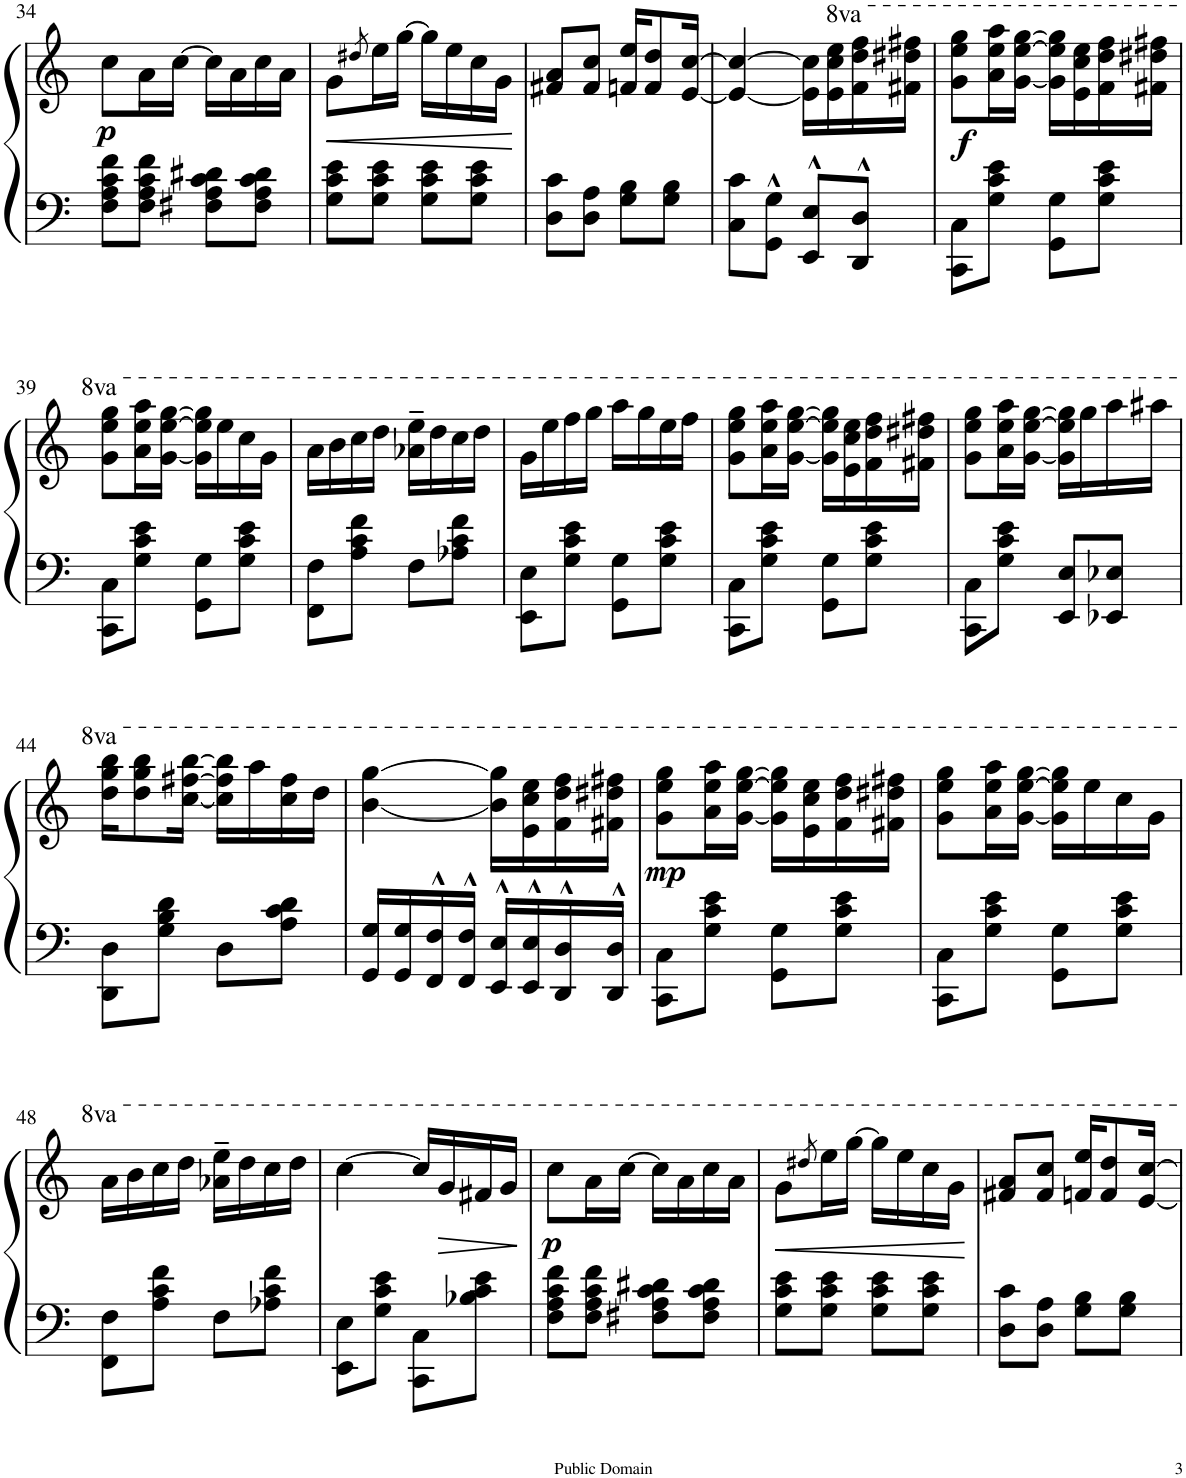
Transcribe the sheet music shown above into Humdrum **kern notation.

**kern	**kern	**dynam
*part1	*part1	*part1
*staff2	*staff1	*staff1/2
*I"Honky Tonk Piano	*	*
*I'Hnk. Pno.	*	*
!!LO:PB:g=z
*clefF4	*clefG2	*
*k[]	*k[]	*
*M2/4	*M2/4	*
=34	=34	=34
!	!	!LO:DY:b
8F\ 8A\ 8c\ 8f\L	8cc\L	p
8F\ 8A\ 8c\ 8f\J	16a\L	.
.	[16cc\JJ	.
8F#X\ 8A\ 8c\ 8d#X\L	16cc\LL]	.
.	16a\	.
8F#\ 8A\ 8c\ 8d#\J	16cc\	.
.	16a\JJ	.
=35	=35	=35
!	!	!LO:HP:b
8G\ 8c\ 8e\L	8g\L	<
.	8qdd#X/	.
8G\ 8c\ 8e\J	16ee\L	.
.	[16gg\JJ	.
8G\ 8c\ 8e\L	16gg\LL]	.
.	16ee\	.
8G\ 8c\ 8e\J	16cc\	.
.	16g\JJ	.
.	.	[
=36	=36	=36
8D\ 8c\L	8f#X/ 8a/L	.
8D\ 8A\J	8f#/ 8cc/J	.
8G\ 8B\L	16fn/ 16ee/KL	.
.	8f/ 8dd/	.
8G\ 8B\J	.	.
.	[16e/ [16cc/Jk	.
=37	=37	=37
8C\ 8c\L	4e/_ 4cc/_	.
8GG\^^ 8G\^^J	.	.
8EE/^^ 8E/^^L	16e\] 16cc\]LL	.
.	16ee\ 16ccc\ 16eee\	.
8DD/^^ 8D/^^J	16ff\ 16ddd\ 16fff\	.
.	16ff#X\ 16ddd#X\ 16fff#X\JJ	.
=38	=38	=38
!	!	!LO:DY:b
8CC\ 8C\L	8gg\ 8eee\ 8ggg\L	f
8G\ 8c\ 8e\J	16aa\ 16eee\ 16aaa\L	.
.	[16gg\ [16eee\ [16ggg\JJ	.
8GG\ 8G\L	16gg\] 16eee\] 16ggg\]LL	.
.	16ee\ 16ccc\ 16eee\	.
8G\ 8c\ 8e\J	16ff\ 16ddd\ 16fff\	.
.	16ff#X\ 16ddd#X\ 16fff#X\JJ	.
!!LO:LB:g=z
=39	=39	=39
8CC\ 8C\L	8gg\ 8eee\ 8ggg\L	.
8G\ 8c\ 8e\J	16aa\ 16eee\ 16aaa\L	.
.	[16gg\ [16eee\ [16ggg\JJ	.
8GG\ 8G\L	16gg\] 16eee\] 16ggg\]LL	.
.	16eee\	.
8G\ 8c\ 8e\J	16ccc\	.
.	16gg\JJ	.
=40	=40	=40
8FF\ 8F\L	16aa\LL	.
.	16bb\	.
8A\ 8c\ 8f\J	16ccc\	.
.	16ddd\JJ	.
8F\L	16aa-X\~ 16eee\~LL	.
.	16ddd\	.
8A-X\ 8c\ 8f\J	16ccc\	.
.	16ddd\JJ	.
=41	=41	=41
8EE\ 8E\L	16gg\LL	.
.	16eee\	.
8G\ 8c\ 8e\J	16fff\	.
.	16ggg\JJ	.
8GG\ 8G\L	16aaa\LL	.
.	16ggg\	.
8G\ 8c\ 8e\J	16eee\	.
.	16fff\JJ	.
=42	=42	=42
8CC\ 8C\L	8gg\ 8eee\ 8ggg\L	.
8G\ 8c\ 8e\J	16aa\ 16eee\ 16aaa\L	.
.	[16gg\ [16eee\ [16ggg\JJ	.
8GG\ 8G\L	16gg\] 16eee\] 16ggg\]LL	.
.	16ee\ 16ccc\ 16eee\	.
8G\ 8c\ 8e\J	16ff\ 16ddd\ 16fff\	.
.	16ff#X\ 16ddd#X\ 16fff#X\JJ	.
=43	=43	=43
8CC\ 8C\L	8gg\ 8eee\ 8ggg\L	.
8G\ 8c\ 8e\J	16aa\ 16eee\ 16aaa\L	.
.	[16gg\ [16eee\ [16ggg\JJ	.
8EE/ 8E/L	16gg\] 16eee\] 16ggg\]LL	.
.	16ggg\	.
8EE-X/ 8E-X/J	16aaa\	.
.	16aaa#X\JJ	.
!!LO:LB:g=z
=44	=44	=44
8DD\ 8D\L	16ddd\ 16ggg\ 16bbb\KL	.
.	8ddd\ 8ggg\ 8bbb\	.
8G\ 8B\ 8d\J	.	.
.	[16ccc\ [16fff#X\ [16bbb\Jk	.
8D\L	16ccc\] 16fff#\] 16bbb\]LL	.
.	16aaa\	.
8A\ 8c\ 8d\J	16ccc\ 16fff#\	.
.	16ddd\JJ	.
=45	=45	=45
16GG/ 16G/LL	[4bb\ [4ggg\	.
16GG/ 16G/	.	.
16FF/^^ 16F/^^	.	.
16FF/^^ 16F/^^JJ	.	.
16EE/^^ 16E/^^LL	16bb\] 16ggg\]LL	.
16EE/^^ 16E/^^	16ee\ 16ccc\ 16eee\	.
16DD/^^ 16D/^^	16ff\ 16ddd\ 16fff\	.
16DD/^^ 16D/^^JJ	16ff#X\ 16ddd#X\ 16fff#X\JJ	.
=46	=46	=46
!	!	!LO:DY:b
8CC\ 8C\L	8gg\ 8eee\ 8ggg\L	mp
8G\ 8c\ 8e\J	16aa\ 16eee\ 16aaa\L	.
.	[16gg\ [16eee\ [16ggg\JJ	.
8GG\ 8G\L	16gg\] 16eee\] 16ggg\]LL	.
.	16ee\ 16ccc\ 16eee\	.
8G\ 8c\ 8e\J	16ff\ 16ddd\ 16fff\	.
.	16ff#X\ 16ddd#X\ 16fff#X\JJ	.
=47	=47	=47
8CC\ 8C\L	8gg\ 8eee\ 8ggg\L	.
8G\ 8c\ 8e\J	16aa\ 16eee\ 16aaa\L	.
.	[16gg\ [16eee\ [16ggg\JJ	.
8GG\ 8G\L	16gg\] 16eee\] 16ggg\]LL	.
.	16eee\	.
8G\ 8c\ 8e\J	16ccc\	.
.	16gg\JJ	.
!!LO:LB:g=z
=48	=48	=48
8FF\ 8F\L	16aa\LL	.
.	16bb\	.
8A\ 8c\ 8f\J	16ccc\	.
.	16ddd\JJ	.
8F\L	16aa-X\~ 16eee\~LL	.
.	16ddd\	.
8A-X\ 8c\ 8f\J	16ccc\	.
.	16ddd\JJ	.
=49	=49	=49
8EE\ 8E\L	[4ccc\	.
8G\ 8c\ 8e\J	.	.
8CC\ 8C\L	16ccc/LL]	.
!	!	!LO:HP:b
.	16gg/	>
8B-X\ 8c\ 8e\J	16ff#X/	.
.	16gg/JJ	.
.	.	]
=50	=50	=50
!	!	!LO:DY:b
8F\ 8A\ 8c\ 8f\L	8ccc\L	p
8F\ 8A\ 8c\ 8f\J	16aa\L	.
.	[16ccc\JJ	.
8F#X\ 8A\ 8c\ 8d#X\L	16ccc\LL]	.
.	16aa\	.
8F#\ 8A\ 8c\ 8d#\J	16ccc\	.
.	16aa\JJ	.
=51	=51	=51
!	!	!LO:HP:b
8G\ 8c\ 8e\L	8gg\L	<
.	8qddd#X/	.
8G\ 8c\ 8e\J	16eee\L	.
.	[16ggg\JJ	.
8G\ 8c\ 8e\L	16ggg\LL]	.
.	16eee\	.
8G\ 8c\ 8e\J	16ccc\	.
.	16gg\JJ	.
.	.	[
=52	=52	=52
8D\ 8c\L	8ff#X/ 8aa/L	.
8D\ 8A\J	8ff#/ 8ccc/J	.
8G\ 8B\L	16ffn/ 16eee/KL	.
.	8ff/ 8ddd/	.
8G\ 8B\J	.	.
.	[16ee/ [16ccc/Jk	.
=	=	=
*-	*-	*-
